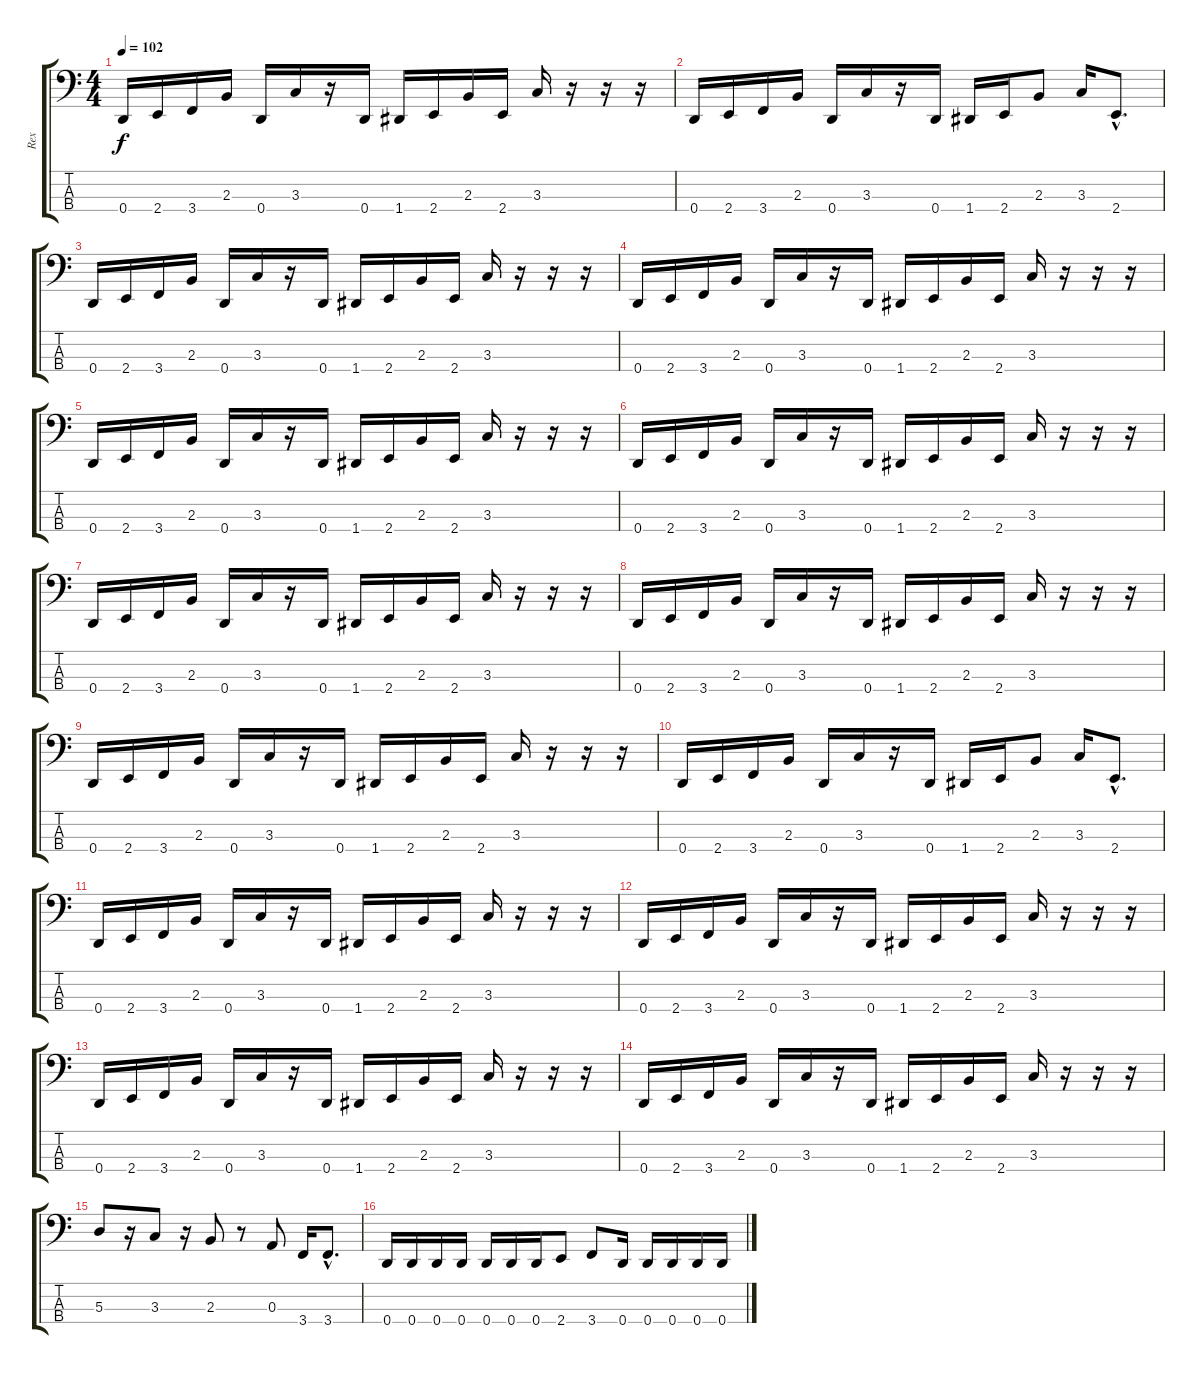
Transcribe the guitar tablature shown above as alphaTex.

\track ("Rex" "Rex") {instrument electricbasspick}
\staff {score tabs}
\tuning (G2 D2 A1 D1) {hide}
\ts (4 4)
\tempo 102
\clef f4
\ks c
0.4.16{dy f} 2.4.16 3.4.16 2.3.16 0.4.16 3.3.16 r.16 0.4.16 1.4.16 2.4.16 2.3.16 2.4.16 3.3.16 r.16 r.16 r.16 |
0.4.16 2.4.16 3.4.16 2.3.16 0.4.16 3.3.16 r.16 0.4.16 1.4.16 2.4.16 2.3.8 3.3.16 2.4{hac}.8{d} |
0.4.16 2.4.16 3.4.16 2.3.16 0.4.16 3.3.16 r.16 0.4.16 1.4.16 2.4.16 2.3.16 2.4.16 3.3.16 r.16 r.16 r.16 |
0.4.16 2.4.16 3.4.16 2.3.16 0.4.16 3.3.16 r.16 0.4.16 1.4.16 2.4.16 2.3.16 2.4.16 3.3.16 r.16 r.16 r.16 |
0.4.16 2.4.16 3.4.16 2.3.16 0.4.16 3.3.16 r.16 0.4.16 1.4.16 2.4.16 2.3.16 2.4.16 3.3.16 r.16 r.16 r.16 |
0.4.16 2.4.16 3.4.16 2.3.16 0.4.16 3.3.16 r.16 0.4.16 1.4.16 2.4.16 2.3.16 2.4.16 3.3.16 r.16 r.16 r.16 |
0.4.16 2.4.16 3.4.16 2.3.16 0.4.16 3.3.16 r.16 0.4.16 1.4.16 2.4.16 2.3.16 2.4.16 3.3.16 r.16 r.16 r.16 |
0.4.16 2.4.16 3.4.16 2.3.16 0.4.16 3.3.16 r.16 0.4.16 1.4.16 2.4.16 2.3.16 2.4.16 3.3.16 r.16 r.16 r.16 |
0.4.16 2.4.16 3.4.16 2.3.16 0.4.16 3.3.16 r.16 0.4.16 1.4.16 2.4.16 2.3.16 2.4.16 3.3.16 r.16 r.16 r.16 |
0.4.16 2.4.16 3.4.16 2.3.16 0.4.16 3.3.16 r.16 0.4.16 1.4.16 2.4.16 2.3.8 3.3.16 2.4{hac}.8{d} |
0.4.16 2.4.16 3.4.16 2.3.16 0.4.16 3.3.16 r.16 0.4.16 1.4.16 2.4.16 2.3.16 2.4.16 3.3.16 r.16 r.16 r.16 |
0.4.16 2.4.16 3.4.16 2.3.16 0.4.16 3.3.16 r.16 0.4.16 1.4.16 2.4.16 2.3.16 2.4.16 3.3.16 r.16 r.16 r.16 |
0.4.16 2.4.16 3.4.16 2.3.16 0.4.16 3.3.16 r.16 0.4.16 1.4.16 2.4.16 2.3.16 2.4.16 3.3.16 r.16 r.16 r.16 |
0.4.16 2.4.16 3.4.16 2.3.16 0.4.16 3.3.16 r.16 0.4.16 1.4.16 2.4.16 2.3.16 2.4.16 3.3.16 r.16 r.16 r.16 |
5.3.8 r.16 3.3.8 r.16 2.3.8 r.8 0.3.8 3.4.16 3.4{hac}.8{d} |
0.4.16 0.4.16 0.4.16 0.4.16 0.4.16 0.4.16 0.4.16 2.4.8 3.4.8 0.4.16 0.4.16 0.4.16 0.4.16 0.4.16
